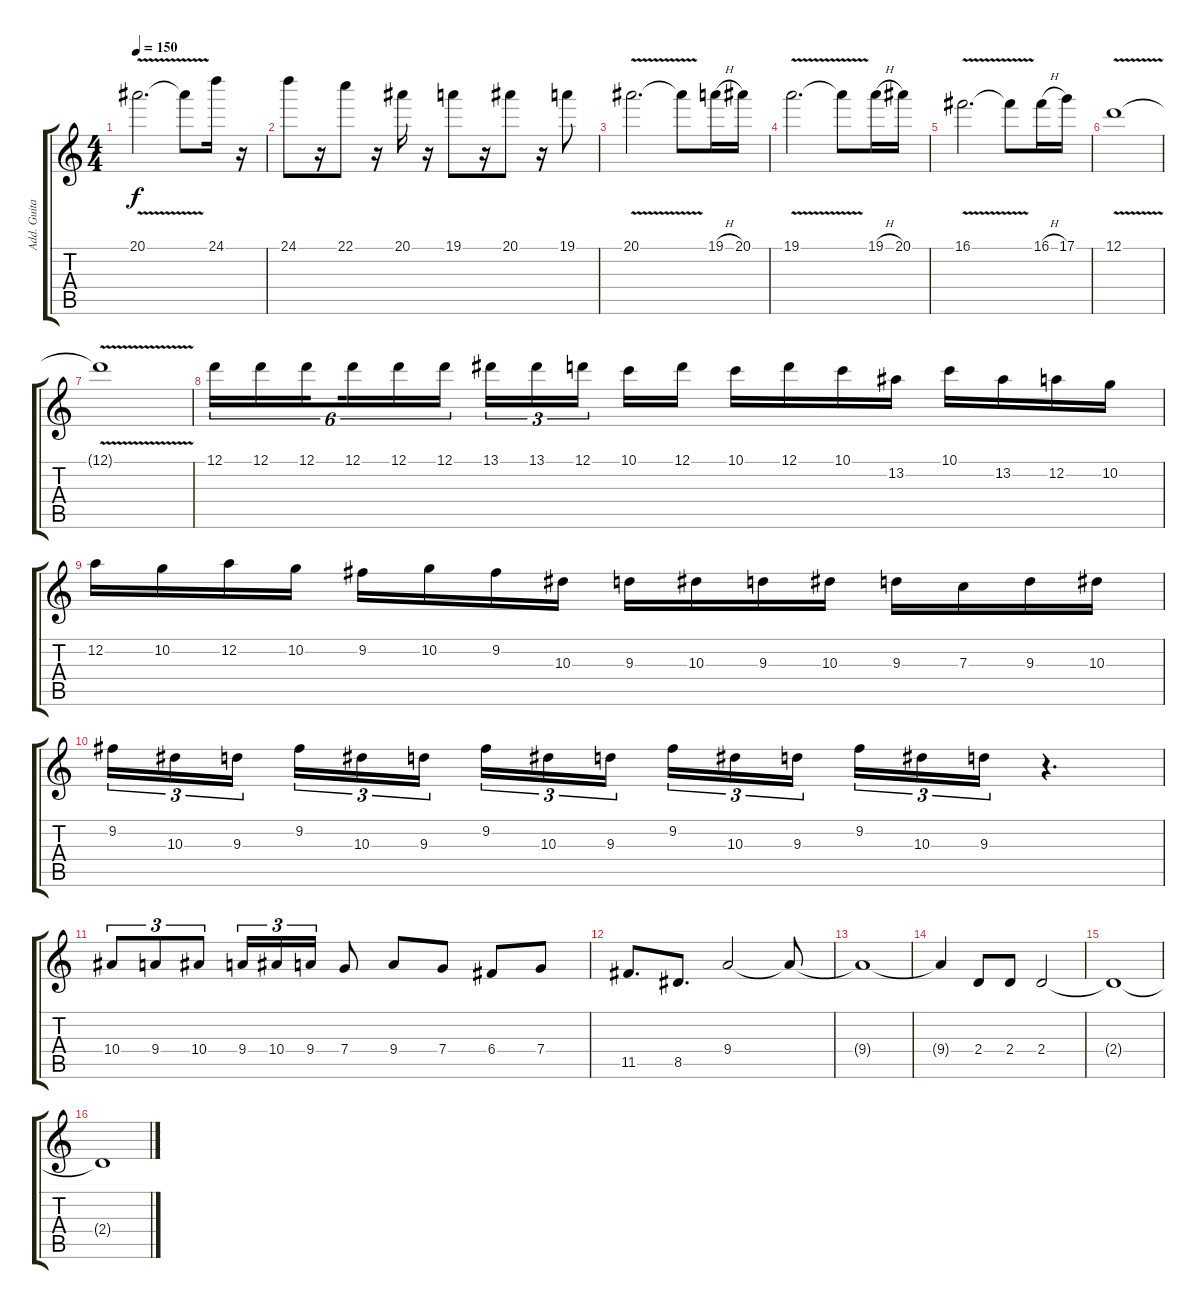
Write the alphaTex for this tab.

\track ("Add. Guitar 2" "Add. Guita") {instrument distortionguitar}
\staff {score tabs}
\tuning (D4 A3 F3 C3 G2 C2) {hide}
\ts (4 4)
\tempo 150
\clef g2
\ks c
20.1{v t}.2{d dy f} 20.1{t}.8 24.1.16 r.16 |
24.1.8 r.16 22.1.8 r.16 20.1.16 r.16 19.1.8 r.16 20.1.8 r.16 19.1.8 |
20.1{v}.2{d} 20.1{t}.8 19.1{h}.16 20.1.16 |
19.1{v}.2{d} 19.1{t}.8 19.1{h}.16 20.1.16 |
16.1{v}.2{d} 16.1{t}.8 16.1{h}.16 17.1.16 |
12.1{v}.1 |
12.1{t}.1 |
12.1.16{tu (6 4)} 12.1.16{tu (6 4)} 12.1.16{tu (6 4) beam splitsecondary} 12.1.16{tu (6 4)} 12.1.16{tu (6 4)} 12.1.16{tu (6 4)} 13.1.16{tu (3 2)} 13.1.16{tu (3 2)} 12.1.16{tu (3 2) beam splitsecondary} 10.1.16 12.1.16 10.1.16 12.1.16 10.1.16 13.2.16 10.1.16 13.2.16 12.2.16 10.2.16 |
12.2.16 10.2.16 12.2.16 10.2.16 9.2.16 10.2.16 9.2.16 10.3.16 9.3.16 10.3.16 9.3.16 10.3.16 9.3.16 7.3.16 9.3.16 10.3.16 |
9.2.16{tu (3 2)} 10.3.16{tu (3 2)} 9.3.16{tu (3 2) beam splitsecondary} 9.2.16{tu (3 2)} 10.3.16{tu (3 2)} 9.3.16{tu (3 2)} 9.2.16{tu (3 2)} 10.3.16{tu (3 2)} 9.3.16{tu (3 2) beam splitsecondary} 9.2.16{tu (3 2)} 10.3.16{tu (3 2)} 9.3.16{tu (3 2)} 9.2.16{tu (3 2)} 10.3.16{tu (3 2)} 9.3.16{tu (3 2)} r.4{d} |
10.4.8{tu (3 2)} 9.4.8{tu (3 2)} 10.4.8{tu (3 2)} 9.4.16{tu (3 2)} 10.4.16{tu (3 2)} 9.4.16{tu (3 2)} 7.4.8 9.4.8 7.4.8 6.4.8 7.4.8 |
11.5.8{d} 8.5.8{d} 9.4.2 9.4{t}.8 |
9.4{t}.1 |
9.4{t}.4 2.4.8 2.4.8 2.4.2 |
2.4{t}.1 |
2.4{t}.1
